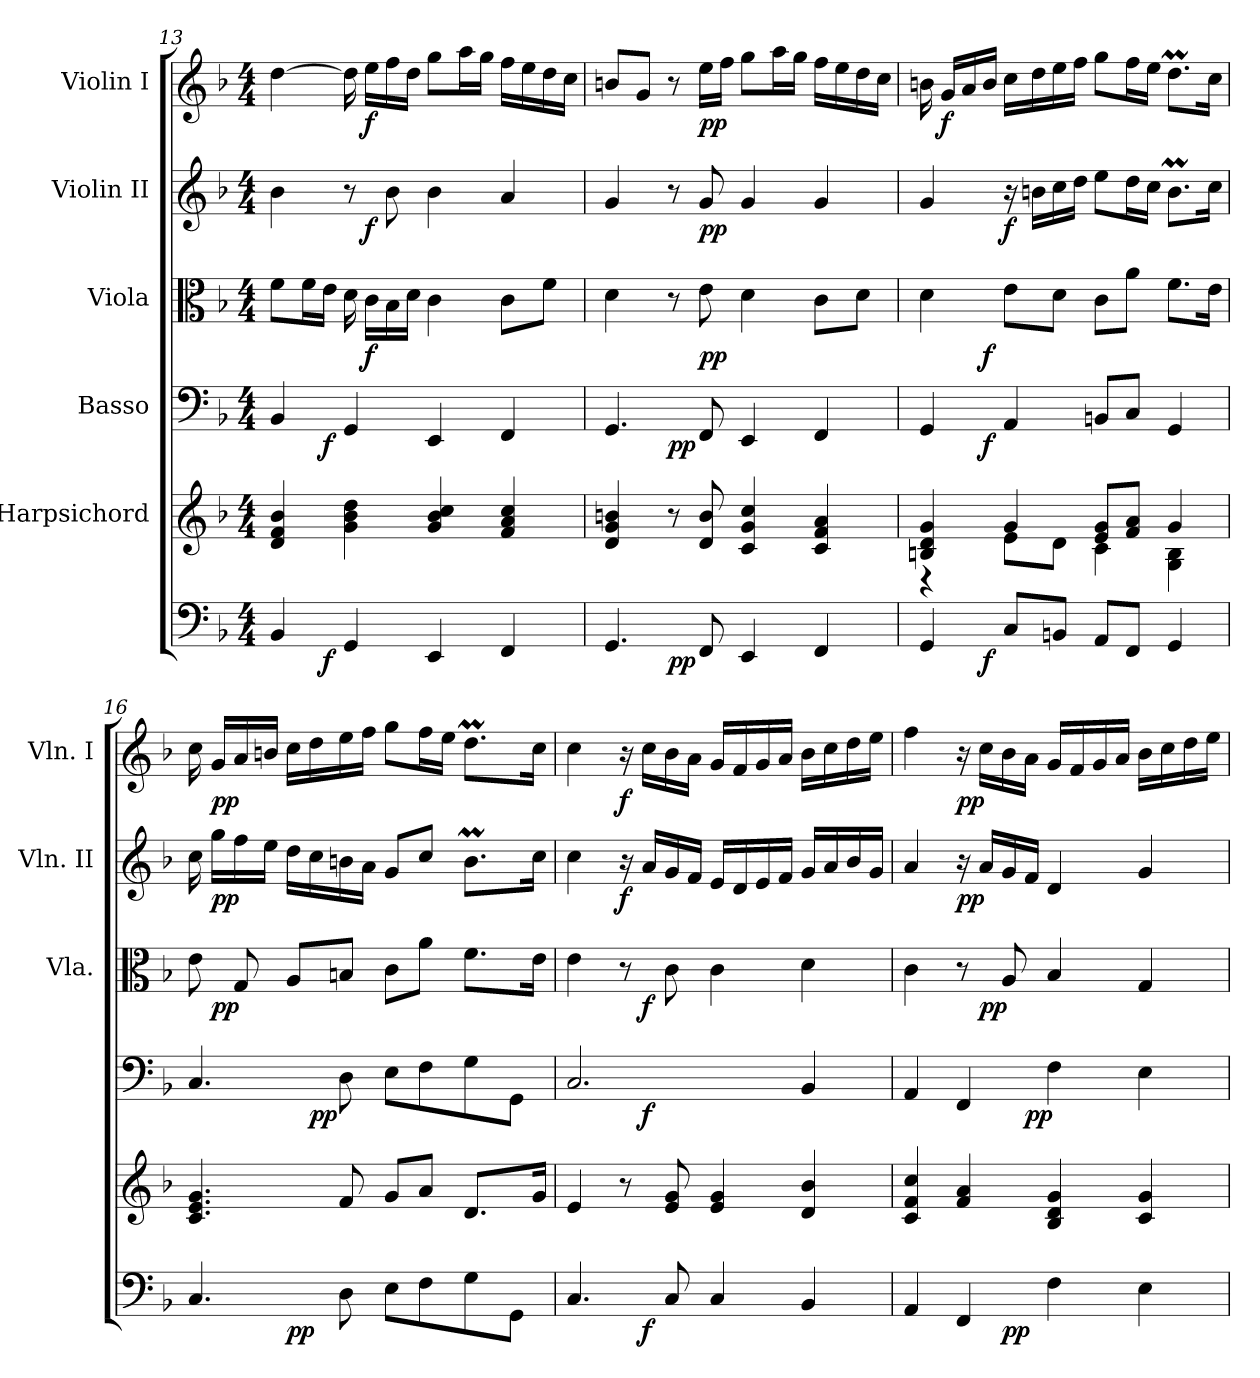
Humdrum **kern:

**kern	**dynam	**kern	**kern	**dynam	**kern	**dynam	**kern	**dynam	**kern	**dynam
*part6	*part6	*part5	*part4	*part4	*part3	*part3	*part2	*part2	*part1	*part1
*staff6	*staff6	*staff5	*staff4	*staff4	*staff3	*staff3	*staff2	*staff2	*staff1	*staff1
*	*	*I"Harpsichord	*I"Basso	*	*I"Viola	*	*I"Violin II	*	*I"Violin I	*
*	*	*	*	*	*I'Vla.	*	*I'Vln. II	*	*I'Vln. I	*
*clefF4	*	*clefG2	*clefF4	*	*clefC3	*	*clefG2	*	*clefG2	*
*k[b-]	*	*k[b-]	*k[b-]	*	*k[b-]	*	*k[b-]	*	*k[b-]	*
*F:	*	*F:	*F:	*	*F:	*	*F:	*	*F:	*
*M4/4	*	*M4/4	*M4/4	*	*M4/4	*	*M4/4	*	*M4/4	*
=13	=13	=13	=13	=13	=13	=13	=13	=13	=13	=13
*^	*	*	*^	*	*	*	*^	*	*	*
4BB-i/	8.ryy	.	4di/ 4fi 4b-i	4BB-i/	8.ryy	.	8fi\L	.	4b-i\	4ryy	.	[4ddi\	.
.	.	.	.	.	.	.	16fi\L	.	.	.	.	.	.
.	2ryy	f	.	.	2ryy	f	16ei\JJ	.	.	.	.	.	.
4GGi/	.	.	4gi\ 4b-i 4ddi	4GGi/	.	.	16di\	.	8r	16ryy	.	16ddi\]	.
.	.	.	.	.	.	.	16ci\LL	f	.	2ryy	f	16eei\LL	f
.	.	.	.	.	.	.	16B-i\	.	8b-i\	.	.	16ffi\	.
.	.	.	.	.	.	.	16di\JJ	.	.	.	.	16ddi\JJ	.
4EEi/	.	.	4gi/ 4b-i 4cci	4EEi/	.	.	4ci\	.	4b-i\	.	.	8ggi\L	.
.	.	.	.	.	.	.	.	.	.	.	.	16aai\L	.
.	4ryy	.	.	.	4ryy	.	.	.	.	.	.	16ggi\JJ	.
4FFi/	.	.	4fi/ 4ai 4cci	4FFi/	.	.	8ci\L	.	4ai/	.	.	16ffi\LL	.
.	.	.	.	.	.	.	.	.	.	8.ryy	.	16eei\	.
.	.	.	.	.	.	.	8fi\J	.	.	.	.	16ddi\	.
.	16ryy	.	.	.	16ryy	.	.	.	.	.	.	16cci\JJ	.
*	*	*	*	*	*	*	*	*	*v	*v	*	*	*
=14	=14	=14	=14	=14	=14	=14	=14	=14	=14	=14	=14	=14
4.GGi/	4ryy	.	4di/ 4gi 4bni	4.GGi/	4ryy	.	4di\	.	4gi/	.	8bni/L	.
.	.	.	.	.	.	.	.	.	.	.	8gi/J	.
.	2.ryy	pp	8r	.	2.ryy	pp	8r	.	8r	.	8r	.
8FFi/	.	.	8di/ 8bi	8FFi/	.	.	8ei\	pp	8gi/	pp	16eei\LL	pp
.	.	.	.	.	.	.	.	.	.	.	16ffi\JJ	.
4EEi/	.	.	4ci/ 4gi 4cci	4EEi/	.	.	4di\	.	4gi/	.	8ggi\L	.
.	.	.	.	.	.	.	.	.	.	.	16aai\L	.
.	.	.	.	.	.	.	.	.	.	.	16ggi\JJ	.
4FFi/	.	.	4ci/ 4fi 4ai	4FFi/	.	.	8ci\L	.	4gi/	.	16ffi\LL	.
.	.	.	.	.	.	.	.	.	.	.	16eei\	.
.	.	.	.	.	.	.	8di\J	.	.	.	16ddi\	.
.	.	.	.	.	.	.	.	.	.	.	16cci\JJ	.
!!LO:LB:g=z
=15	=15	=15	=15	=15	=15	=15	=15	=15	=15	=15	=15	=15
*	*	*	*^	*	*	*	*^	*	*	*	*	*
4GGi/	8.ryy	.	4Bni/ 4di 4gi	4r	4GGi/	8.ryy	.	4di\	8.ryy	.	4gi/	.	16bni\	.
.	.	.	.	.	.	.	.	.	.	.	.	.	16gi/LL	f
.	.	.	.	.	.	.	.	.	.	.	.	.	16ai/	.
.	2ryy	f	.	.	.	2ryy	f	.	2ryy	f	.	.	16bi/JJ	.
8Ci/L	.	.	4gi/	8ei\L	4AAi/	.	.	8ei\L	.	.	16r	f	16cci\LL	.
.	.	.	.	.	.	.	.	.	.	.	16bni\LL	.	16ddi\	.
8BBni/J	.	.	.	8di\J	.	.	.	8di\J	.	.	16cci\	.	16eei\	.
.	.	.	.	.	.	.	.	.	.	.	16ddi\JJ	.	16ffi\JJ	.
8AAi/L	.	.	8ei/ 8giL	4ci\	8BBni/L	.	.	8ci\L	.	.	8eei\L	.	8ggi\L	.
8FFi/J	.	.	8fi/ 8aiJ	.	8Ci/J	.	.	8ai\J	.	.	16ddi\L	.	16ffi\L	.
.	4ryy	.	.	.	.	4ryy	.	.	4ryy	.	16cci\JJ	.	16eei\JJ	.
4GGi/	.	.	4gi/	4Gi\ 4Bi	4GGi/	.	.	8.fi\L	.	.	8.bmi\L	.	8.ddMi\L	.
.	16ryy	.	.	.	.	16ryy	.	16ei\Jk	16ryy	.	16cci\Jk	.	16cci\Jk	.
*	*	*	*v	*v	*	*	*	*	*	*	*	*	*	*
=16	=16	=16	=16	=16	=16	=16	=16	=16	=16	=16	=16	=16	=16
4.Ci/	4ryy	.	4.ci/ 4.ei 4.gi	4.Ci/	4ryy	.	8ei\	16ryy	.	16cci\	.	16cci\	.
.	.	.	.	.	.	.	.	2...ryy	pp	16ggi\LL	pp	16gi/LL	pp
.	.	.	.	.	.	.	8Gi/	.	.	16ffi\	.	16ai/	.
.	.	.	.	.	.	.	.	.	.	16eei\JJ	.	16bni/JJ	.
.	2.ryy	pp	.	.	16ryy	.	8Ai/L	.	.	16ddi\LL	.	16cci\LL	.
.	.	.	.	.	2ryy	pp	.	.	.	16cci\	.	16ddi\	.
8Di\	.	.	8fi/	8Di\	.	.	8Bni/J	.	.	16bni\	.	16eei\	.
.	.	.	.	.	.	.	.	.	.	16ai\JJ	.	16ffi\JJ	.
8Ei\L	.	.	8gi/L	8Ei\L	.	.	8ci\L	.	.	8gi/L	.	8ggi\L	.
8Fi\	.	.	8ai/J	8Fi\	.	.	8ai\J	.	.	8cci/J	.	16ffi\L	.
.	.	.	.	.	.	.	.	.	.	.	.	16eei\JJ	.
8Gi\	.	.	8.di/L	8Gi\	.	.	8.fi\L	.	.	8.bmi\L	.	8.ddMi\L	.
.	.	.	.	.	8.ryy	.	.	.	.	.	.	.	.
8GGi\J	.	.	.	8GGi\J	.	.	.	.	.	.	.	.	.
.	.	.	16gi/Jk	.	.	.	16ei\Jk	.	.	16cci\Jk	.	16cci\Jk	.
=17	=17	=17	=17	=17	=17	=17	=17	=17	=17	=17	=17	=17	=17
4.Ci/	4ryy	.	4ei/	2.Ci/	4ryy	.	4ei\	4ryy	.	4cci\	.	4cci\	.
.	16ryy	.	8r	.	16ryy	.	8r	16ryy	.	16r	f	16r	f
.	2ryy	f	.	.	2ryy	f	.	2ryy	f	16ai/LL	.	16cci\LL	.
8Ci/	.	.	8ei/ 8gi	.	.	.	8ci\	.	.	16gi/	.	16b-i\	.
.	.	.	.	.	.	.	.	.	.	16fi/JJ	.	16ai\JJ	.
4Ci/	.	.	4ei/ 4gi	.	.	.	4ci\	.	.	16ei/LL	.	16gi/LL	.
.	.	.	.	.	.	.	.	.	.	16di/	.	16fi/	.
.	.	.	.	.	.	.	.	.	.	16ei/	.	16gi/	.
.	.	.	.	.	.	.	.	.	.	16fi/JJ	.	16ai/JJ	.
4BB-i/	.	.	4di/ 4b-i	4BB-i/	.	.	4di\	.	.	16gi/LL	.	16b-i\LL	.
.	8.ryy	.	.	.	8.ryy	.	.	8.ryy	.	16ai/	.	16cci\	.
.	.	.	.	.	.	.	.	.	.	16b-i/	.	16ddi\	.
.	.	.	.	.	.	.	.	.	.	16gi/JJ	.	16eei\JJ	.
!!LO:PB:g=z
=18	=18	=18	=18	=18	=18	=18	=18	=18	=18	=18	=18	=18	=18
4AAi/	4.ryy	.	4ci/ 4fi 4cci	4AAi/	4..ryy	.	4ci\	4ryy	.	4ai/	.	4ffi\	.
4FFi/	.	.	4fi/ 4ai	4FFi/	.	.	8r	16ryy	.	16r	pp	16r	pp
.	.	.	.	.	.	.	.	2ryy	pp	16ai/LL	.	16cci\LL	.
.	2ryy	pp	.	.	.	.	8Ai/	.	.	16gi/	.	16b-i\	.
.	.	.	.	.	2ryy	pp	.	.	.	16fi/JJ	.	16ai\JJ	.
4Fi\	.	.	4B-i/ 4di 4gi	4Fi\	.	.	4B-i/	.	.	4di/	.	16gi/LL	.
.	.	.	.	.	.	.	.	.	.	.	.	16fi/	.
.	.	.	.	.	.	.	.	.	.	.	.	16gi/	.
.	.	.	.	.	.	.	.	.	.	.	.	16ai/JJ	.
4Ei\	.	.	4ci/ 4gi	4Ei\	.	.	4Gi/	.	.	4gi/	.	16b-i\LL	.
.	.	.	.	.	.	.	.	8.ryy	.	.	.	16cci\	.
.	8ryy	.	.	.	.	.	.	.	.	.	.	16ddi\	.
.	.	.	.	.	16ryy	.	.	.	.	.	.	16eei\JJ	.
*	*	*	*	*v	*v	*	*	*	*	*	*	*	*
*v	*v	*	*	*	*	*v	*v	*	*	*	*	*
=	=	=	=	=	=	=	=	=	=	=
*-	*-	*-	*-	*-	*-	*-	*-	*-	*-	*-
